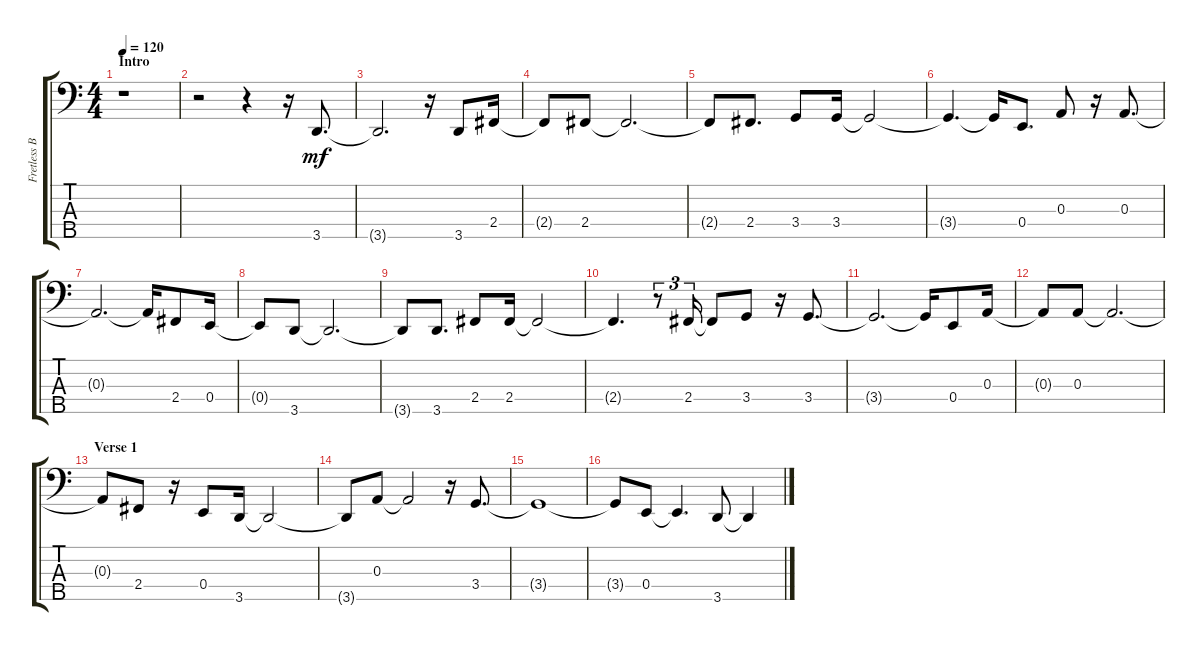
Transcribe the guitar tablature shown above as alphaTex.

\track ("Fretless Bass" "Fretless B") {instrument fretlessbass}
\staff {score tabs}
\tuning (G2 D2 A1 E1 B0) {hide}
\ts (4 4)
\section ("" "Intro")
\tempo 120
\clef f4
\ks aminor
r.1{dy mf instrument fretlessbass} |
r.2 r.4 r.16 3.5.8{d} |
3.5{t}.2{d} r.16 3.5.8 2.4.16 |
2.4{t}.8 2.4.8 2.4{t}.2{d} |
2.4{t}.8 2.4.8{d} 3.4.8 3.4.16 3.4{t}.2 |
3.4{t}.4{d} 3.4{t}.16 0.4.8{d} 0.3.8 r.16 0.3.8{d} |
0.3{t}.2{d} 0.3{t}.16 2.4.8 0.4.16 |
0.4{t}.8 3.5.8 3.5{t}.2{d} |
3.5{t}.8 3.5.8{d} 2.4.8 2.4.16 2.4{t}.2 |
2.4{t}.4{d} r.8{tu (3 2)} 2.4.16{tu (3 2)} 2.4{t}.8 3.4.8 r.16 3.4.8{d} |
3.4{t}.2{d} 3.4{t}.16 0.4.8 0.3.16 |
0.3{t}.8 0.3.8 0.3{t}.2{d} |
\section ("" "Verse 1")
0.3{t}.8 2.4.8 r.16 0.4.8 3.5.16 3.5{t}.2 |
3.5{t}.8 0.3.8 0.3{t}.2 r.16 3.4.8{d} |
3.4{t}.1 |
3.4{t}.8 0.4.8 0.4{t}.4{d} 3.5.8 3.5{t}.4
